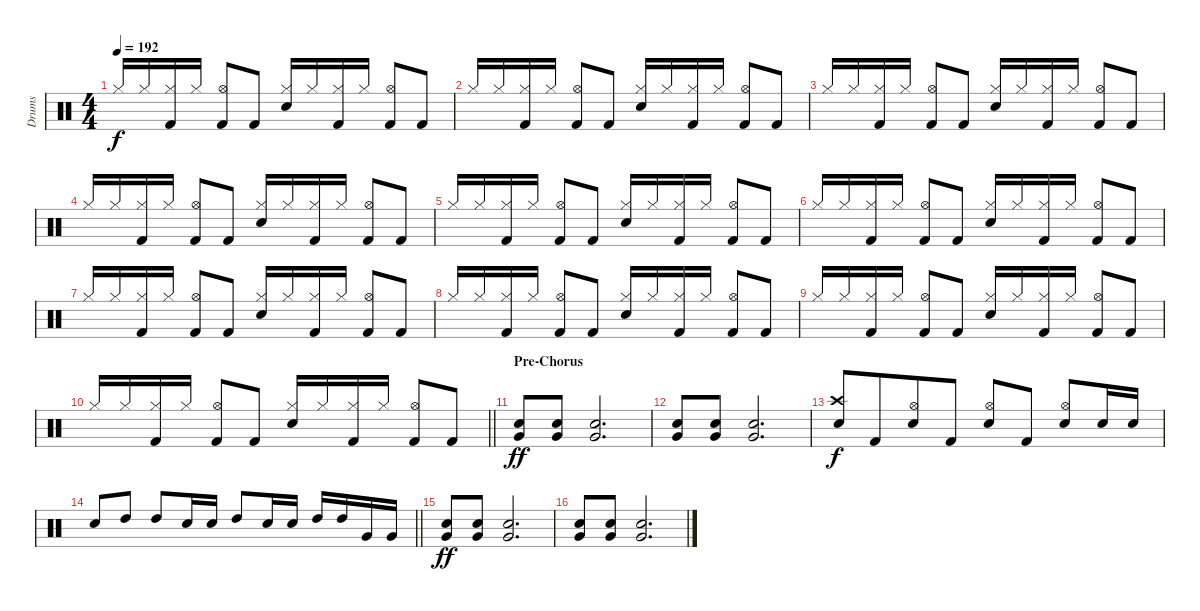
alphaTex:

\track ("Drums" "Drums") {instrument percussion}
\staff {score}
\articulation defaults
\ts (4 4)
\tempo 192
\clef neutral
\ks c "Hi-Hat (closed)".16{dy f beam Up} "Hi-Hat (closed)".16{beam Up}
("Hi-Hat (closed)" "Kick (hit) 2").16{beam Up} "Hi-Hat (closed)".16{beam Up} ("Hi-Hat (open)" "Kick (hit) 2").8{beam Up} "Kick (hit) 2".8{beam Up} ("Hi-Hat (closed)" "Electric Snare (hit)").16{beam Up} "Hi-Hat (closed)".16{beam Up} ("Hi-Hat (closed)" "Kick (hit) 2").16{beam Up} "Hi-Hat (closed)".16{beam Up} ("Hi-Hat (open)" "Kick (hit) 2").8{beam Up} "Kick (hit) 2".8{beam Up} |
"Hi-Hat (closed)".16{beam Up} "Hi-Hat (closed)".16{beam Up} ("Hi-Hat (closed)" "Kick (hit) 2").16{beam Up} "Hi-Hat (closed)".16{beam Up} ("Hi-Hat (open)" "Kick (hit) 2").8{beam Up} "Kick (hit) 2".8{beam Up} ("Hi-Hat (closed)" "Electric Snare (hit)").16{beam Up} "Hi-Hat (closed)".16{beam Up} ("Hi-Hat (closed)" "Kick (hit) 2").16{beam Up} "Hi-Hat (closed)".16{beam Up} ("Hi-Hat (open)" "Kick (hit) 2").8{beam Up} "Kick (hit) 2".8{beam Up} |
"Hi-Hat (closed)".16{beam Up} "Hi-Hat (closed)".16{beam Up} ("Hi-Hat (closed)" "Kick (hit) 2").16{beam Up} "Hi-Hat (closed)".16{beam Up} ("Hi-Hat (open)" "Kick (hit) 2").8{beam Up} "Kick (hit) 2".8{beam Up} ("Hi-Hat (closed)" "Electric Snare (hit)").16{beam Up} "Hi-Hat (closed)".16{beam Up} ("Hi-Hat (closed)" "Kick (hit) 2").16{beam Up} "Hi-Hat (closed)".16{beam Up} ("Hi-Hat (open)" "Kick (hit) 2").8{beam Up} "Kick (hit) 2".8{beam Up} |
"Hi-Hat (closed)".16{beam Up} "Hi-Hat (closed)".16{beam Up} ("Hi-Hat (closed)" "Kick (hit) 2").16{beam Up} "Hi-Hat (closed)".16{beam Up} ("Hi-Hat (open)" "Kick (hit) 2").8{beam Up} "Kick (hit) 2".8{beam Up} ("Hi-Hat (closed)" "Electric Snare (hit)").16{beam Up} "Hi-Hat (closed)".16{beam Up} ("Hi-Hat (closed)" "Kick (hit) 2").16{beam Up} "Hi-Hat (closed)".16{beam Up} ("Hi-Hat (open)" "Kick (hit) 2").8{beam Up} "Kick (hit) 2".8{beam Up} |
"Hi-Hat (closed)".16{beam Up} "Hi-Hat (closed)".16{beam Up} ("Hi-Hat (closed)" "Kick (hit) 2").16{beam Up} "Hi-Hat (closed)".16{beam Up} ("Hi-Hat (open)" "Kick (hit) 2").8{beam Up} "Kick (hit) 2".8{beam Up} ("Hi-Hat (closed)" "Electric Snare (hit)").16{beam Up} "Hi-Hat (closed)".16{beam Up} ("Hi-Hat (closed)" "Kick (hit) 2").16{beam Up} "Hi-Hat (closed)".16{beam Up} ("Hi-Hat (open)" "Kick (hit) 2").8{beam Up} "Kick (hit) 2".8{beam Up} |
"Hi-Hat (closed)".16{beam Up} "Hi-Hat (closed)".16{beam Up} ("Hi-Hat (closed)" "Kick (hit) 2").16{beam Up} "Hi-Hat (closed)".16{beam Up} ("Hi-Hat (open)" "Kick (hit) 2").8{beam Up} "Kick (hit) 2".8{beam Up} ("Hi-Hat (closed)" "Electric Snare (hit)").16{beam Up} "Hi-Hat (closed)".16{beam Up} ("Hi-Hat (closed)" "Kick (hit) 2").16{beam Up} "Hi-Hat (closed)".16{beam Up} ("Hi-Hat (open)" "Kick (hit) 2").8{beam Up} "Kick (hit) 2".8{beam Up} |
"Hi-Hat (closed)".16{beam Up} "Hi-Hat (closed)".16{beam Up} ("Hi-Hat (closed)" "Kick (hit) 2").16{beam Up} "Hi-Hat (closed)".16{beam Up} ("Hi-Hat (open)" "Kick (hit) 2").8{beam Up} "Kick (hit) 2".8{beam Up} ("Hi-Hat (closed)" "Electric Snare (hit)").16{beam Up} "Hi-Hat (closed)".16{beam Up} ("Hi-Hat (closed)" "Kick (hit) 2").16{beam Up} "Hi-Hat (closed)".16{beam Up} ("Hi-Hat (open)" "Kick (hit) 2").8{beam Up} "Kick (hit) 2".8{beam Up} |
"Hi-Hat (closed)".16{beam Up} "Hi-Hat (closed)".16{beam Up} ("Hi-Hat (closed)" "Kick (hit) 2").16{beam Up} "Hi-Hat (closed)".16{beam Up} ("Hi-Hat (open)" "Kick (hit) 2").8{beam Up} "Kick (hit) 2".8{beam Up} ("Hi-Hat (closed)" "Electric Snare (hit)").16{beam Up} "Hi-Hat (closed)".16{beam Up} ("Hi-Hat (closed)" "Kick (hit) 2").16{beam Up} "Hi-Hat (closed)".16{beam Up} ("Hi-Hat (open)" "Kick (hit) 2").8{beam Up} "Kick (hit) 2".8{beam Up} |
"Hi-Hat (closed)".16{beam Up} "Hi-Hat (closed)".16{beam Up} ("Hi-Hat (closed)" "Kick (hit) 2").16{beam Up} "Hi-Hat (closed)".16{beam Up} ("Hi-Hat (open)" "Kick (hit) 2").8{beam Up} "Kick (hit) 2".8{beam Up} ("Hi-Hat (closed)" "Electric Snare (hit)").16{beam Up} "Hi-Hat (closed)".16{beam Up} ("Hi-Hat (closed)" "Kick (hit) 2").16{beam Up} "Hi-Hat (closed)".16{beam Up} ("Hi-Hat (open)" "Kick (hit) 2").8{beam Up} "Kick (hit) 2".8{beam Up} |
\barLineRight lightlight "Hi-Hat (closed)".16{beam Up} "Hi-Hat (closed)".16{beam Up}
("Hi-Hat (closed)" "Kick (hit) 2").16{beam Up} "Hi-Hat (closed)".16{beam Up} ("Hi-Hat (open)" "Kick (hit) 2").8{beam Up} "Kick (hit) 2".8{beam Up} ("Hi-Hat (closed)" "Electric Snare (hit)").16{beam Up} "Hi-Hat (closed)".16{beam Up} ("Hi-Hat (closed)" "Kick (hit) 2").16{beam Up} "Hi-Hat (closed)".16{beam Up} ("Hi-Hat (open)" "Kick (hit) 2").8{beam Up} "Kick (hit) 2".8{beam Up} |
\section ("" "Pre-Chorus")
("Electric Snare (hit)" "Very Low Tom (hit)").8{dy ff beam Up} ("Electric Snare (hit)" "Very Low Tom (hit)").8{beam Up} ("Electric Snare (hit)" "Very Low Tom (hit)").2{d beam Up} |
("Electric Snare (hit)" "Very Low Tom (hit)").8{beam Up} ("Electric Snare (hit)" "Very Low Tom (hit)").8{beam Up} ("Electric Snare (hit)" "Very Low Tom (hit)").2{d beam Up} |
("Electric Snare (hit)" "Crash high (hit)").8{dy f beam Up} "Kick (hit) 2".8{beam Up beam merge} ("Electric Snare (hit)" "Hi-Hat (open)").8{beam Up} "Kick (hit) 2".8{beam Up} ("Electric Snare (hit)" "Hi-Hat (open)").8{beam Up} "Kick (hit) 2".8{beam Up} ("Electric Snare (hit)" "Hi-Hat (open)").8{beam Up} "Electric Snare (hit)".16{beam Up} "Electric Snare (hit)".16{beam Up} |
\barLineRight lightlight "Electric Snare (hit)".8{beam Up} "High Tom (hit)".8{beam Up} "High Tom (hit)".8{beam Up} "Electric Snare (hit)".16{beam Up} "Electric Snare (hit)".16{beam Up} "High Tom (hit)".8{beam Up} "Electric Snare (hit)".16{beam Up} "Electric Snare (hit)".16{beam Up} "High Tom (hit)".16{beam Up} "High Tom (hit)".16{beam Up} "Very Low Tom (hit)".16{beam Up} "Very Low Tom (hit)".16{beam Up}
|
("Electric Snare (hit)" "Very Low Tom (hit)").8{dy ff beam Up} ("Electric Snare (hit)" "Very Low Tom (hit)").8{beam Up} ("Electric Snare (hit)" "Very Low Tom (hit)").2{d beam Up} |
("Electric Snare (hit)" "Very Low Tom (hit)").8{beam Up} ("Electric Snare (hit)" "Very Low Tom (hit)").8{beam Up} ("Electric Snare (hit)" "Very Low Tom (hit)").2{d beam Up}
